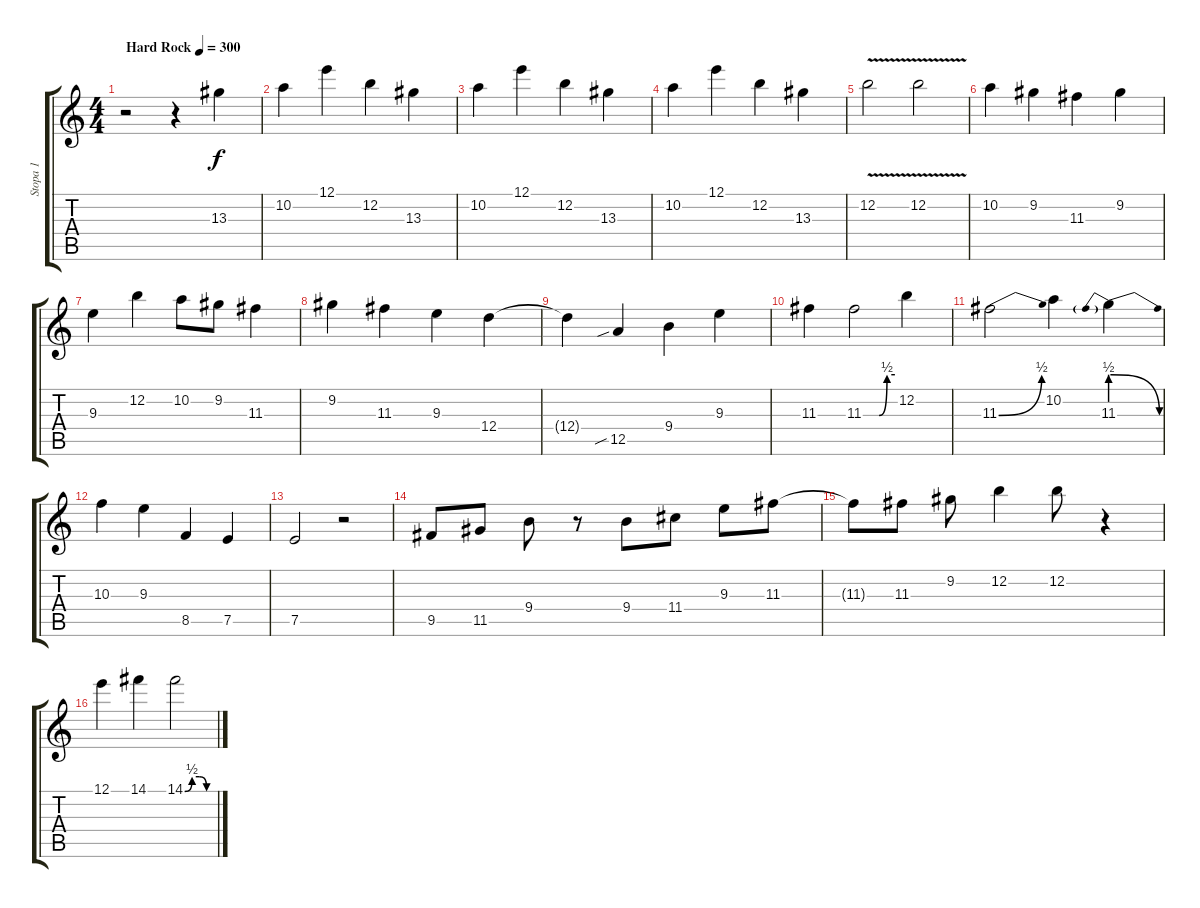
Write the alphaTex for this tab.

\track ("Stopa 1" "Stopa 1") {instrument acousticguitarsteel}
\staff {score tabs}
\tuning (E4 B3 G3 D3 A2 E2) {hide}
\ts (4 4)
\tempo (300 "Hard Rock")
\clef g2
\ks c
r.2{dy f instrument acousticguitarsteel} r.4 13.3.4 |
10.2.4 12.1.4 12.2.4 13.3.4 |
10.2.4 12.1.4 12.2.4 13.3.4 |
10.2.4 12.1.4 12.2.4 13.3.4 |
12.2{v}.2 12.2{v}.2 |
10.2.4 9.2.4 11.3.4 9.2.4 |
9.3.4 12.2.4 10.2.8 9.2.8 11.3.4 |
9.2.4 11.3.4 9.3.4 12.4.4 |
12.4{t}.4 12.5{sib}.4 9.4.4 9.3.4 |
11.3.4 11.3{be (custom 0 0 30 0 45 2 60 2)}.2 12.2.4 |
11.3{be (bend 0 0 60 2)}.2 10.2.4 11.3{be (prebendrelease 0 2 60 0)}.4 |
10.3.4 9.3.4 8.5.4 7.5.4 |
7.5.2 r.2 |
9.5.8 11.5.8 9.4.8 r.8 9.4.8 11.4.8 9.3.8 11.3.8 |
11.3{t}.8 11.3.8 9.2.8 12.2.4 12.2.8 r.4 |
12.1.4 14.1.4 14.1{be (custom 0 0 15 2 30 2 45 0 60 0)}.2
